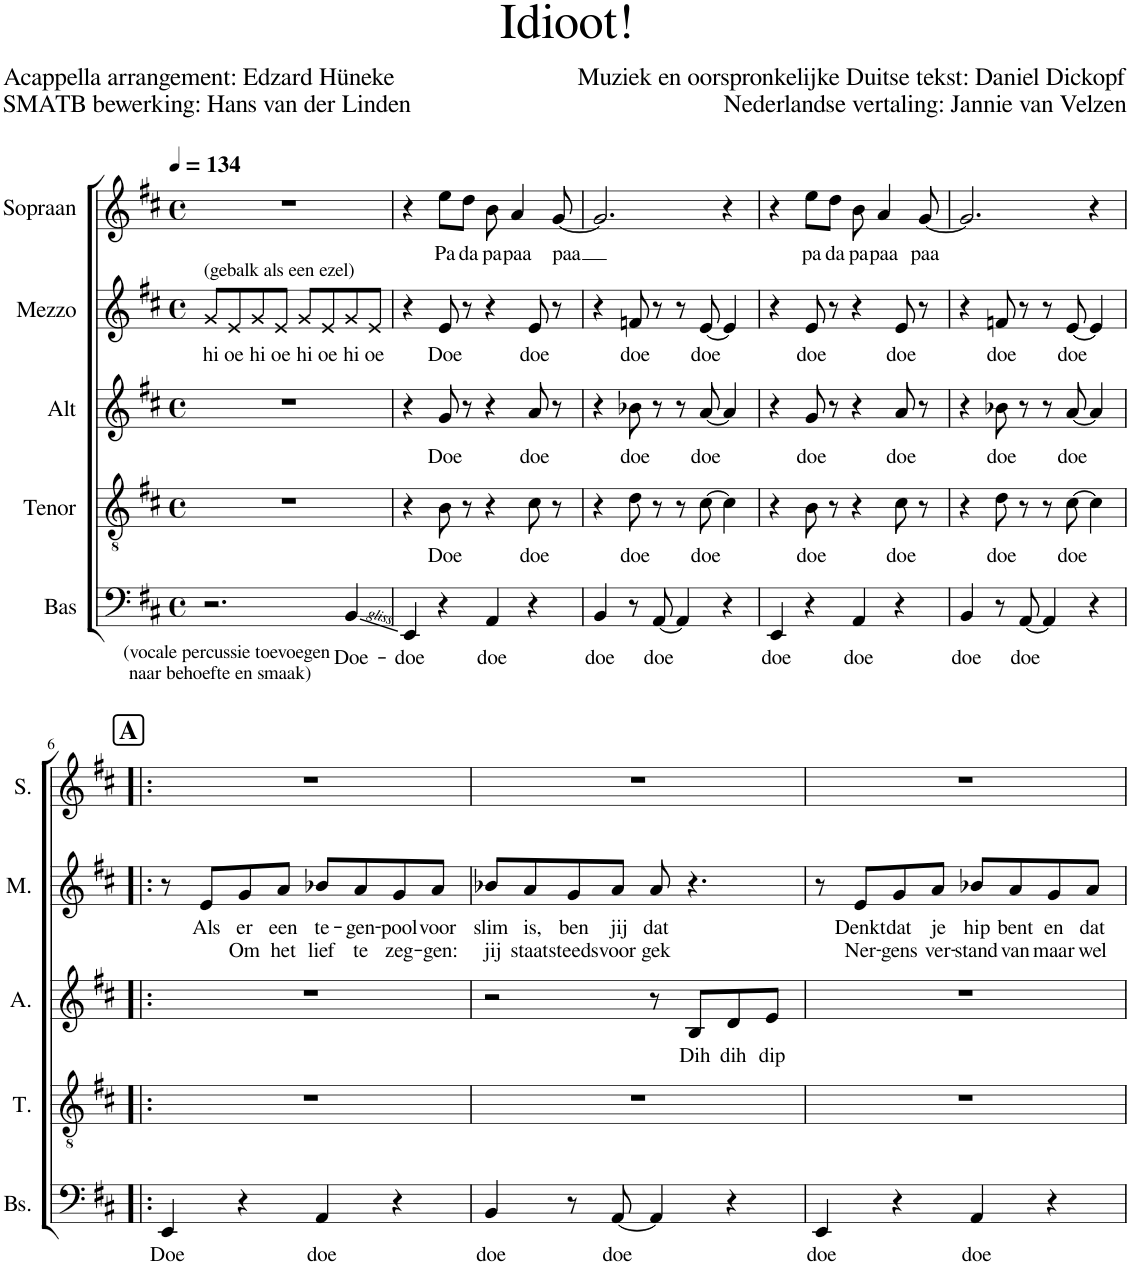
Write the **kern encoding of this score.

**kern	**text	**kern	**text	**kern	**text	**kern	**text	**text	**kern	**text
*part5	*part5	*part4	*part4	*part3	*part3	*part2	*part2	*part2	*part1	*part1
*staff5	*staff5	*staff4	*staff4	*staff3	*staff3	*staff2	*staff2	*staff2	*staff1	*staff1
*I"Bas	*	*I"Tenor	*	*I"Alt	*	*I"Mezzo	*	*	*I"Sopraan	*
*I'Bs.	*	*I'T.	*	*I'A.	*	*I'M.	*	*	*I'S.	*
*clefF4	*	*clefGv2	*	*clefG2	*	*clefG2	*	*	*clefG2	*
*k[f#c#]	*	*k[f#c#]	*	*k[f#c#]	*	*k[f#c#]	*	*	*k[f#c#]	*
*M4/4	*	*M4/4	*	*M4/4	*	*M4/4	*	*	*M4/4	*
*met(c)	*	*met(c)	*	*met(c)	*	*met(c)	*	*	*met(c)	*
*MM134	*	*MM134	*	*MM134	*	*MM134	*	*	*MM134	*
=1	=1	=1	=1	=1	=1	=1	=1	=1	=1	=1
!	!	!	!	!	!	!LO:TX:a:t=(gebalk als een ezel)	!	!	!	!
!LO:TX:b:t=(vocale percussie toevoegen	!	!	!	!	!	!	!	!	!	!
!LO:TX:b:t=naar behoefte en smaak)	!	!	!	!	!	!	!	!	!	!
!	!	!	!	!	!	!	!LO:LY:b	!	!	!
2.r	.	1r	.	1r	.	8g/L	hi	.	1r	.
!	!	!	!	!	!	!	!LO:LY:b	!	!	!
.	.	.	.	.	.	8e/	oe	.	.	.
!	!	!	!	!	!	!	!LO:LY:b	!	!	!
.	.	.	.	.	.	8g/	hi	.	.	.
!	!	!	!	!	!	!	!LO:LY:b	!	!	!
.	.	.	.	.	.	8e/J	oe	.	.	.
!	!	!	!	!	!	!	!LO:LY:b	!	!	!
.	.	.	.	.	.	8g/L	hi	.	.	.
!	!	!	!	!	!	!	!LO:LY:b	!	!	!
.	.	.	.	.	.	8e/	oe	.	.	.
!	!LO:LY:b	!	!	!	!	!	!LO:LY:b	!	!	!
4BB/	Doe-	.	.	.	.	8g/	hi	.	.	.
!	!	!	!	!	!	!	!LO:LY:b	!	!	!
.	.	.	.	.	.	8e/J	oe	.	.	.
=2	=2	=2	=2	=2	=2	=2	=2	=2	=2	=2
!	!LO:LY:b	!	!	!	!	!	!	!	!	!
4EE/	-doe	4r	.	4r	.	4r	.	.	4r	.
!	!	!	!LO:LY:b	!	!LO:LY:b	!	!LO:LY:b	!	!	!LO:LY:b
4r	.	8B\	Doe	8g/	Doe	8e/	Doe	.	8ee\L	Pa
!	!	!	!	!	!	!	!	!	!	!LO:LY:b
.	.	8r	.	8r	.	8r	.	.	8dd\J	da
!	!LO:LY:b	!	!	!	!	!	!	!	!	!LO:LY:b
4AA/	doe	4r	.	4r	.	4r	.	.	8b\	pa
!	!	!	!	!	!	!	!	!	!	!LO:LY:b
.	.	.	.	.	.	.	.	.	4a/	paa
!	!	!	!LO:LY:b	!	!LO:LY:b	!	!LO:LY:b	!	!	!
4r	.	8c#\	doe	8a/	doe	8e/	doe	.	.	.
!	!	!	!	!	!	!	!	!	!	!LO:LY:b
.	.	8r	.	8r	.	8r	.	.	[8g/	paa
=3	=3	=3	=3	=3	=3	=3	=3	=3	=3	=3
!	!LO:LY:b	!	!	!	!	!	!	!	!	!
4BB/	doe	4r	.	4r	.	4r	.	.	2.g/]	.
!	!	!	!LO:LY:b	!	!LO:LY:b	!	!LO:LY:b	!	!	!
8r	.	8d\	doe	8b-X\	doe	8fn/	doe	.	.	.
!	!LO:LY:b	!	!	!	!	!	!	!	!	!
[8AA/	doe	8r	.	8r	.	8r	.	.	.	.
4AA/]	.	8r	.	8r	.	8r	.	.	.	.
!	!	!	!LO:LY:b	!	!LO:LY:b	!	!LO:LY:b	!	!	!
.	.	[8c#\	doe	[8a/	doe	[8e/	doe	.	.	.
4r	.	4c#\]	.	4a/]	.	4e/]	.	.	4r	.
=4	=4	=4	=4	=4	=4	=4	=4	=4	=4	=4
!	!LO:LY:b	!	!	!	!	!	!	!	!	!
4EE/	doe	4r	.	4r	.	4r	.	.	4r	.
!	!	!	!LO:LY:b	!	!LO:LY:b	!	!LO:LY:b	!	!	!LO:LY:b
4r	.	8B\	doe	8g/	doe	8e/	doe	.	8ee\L	pa
!	!	!	!	!	!	!	!	!	!	!LO:LY:b
.	.	8r	.	8r	.	8r	.	.	8dd\J	da
!	!LO:LY:b	!	!	!	!	!	!	!	!	!LO:LY:b
4AA/	doe	4r	.	4r	.	4r	.	.	8b\	pa
!	!	!	!	!	!	!	!	!	!	!LO:LY:b
.	.	.	.	.	.	.	.	.	4a/	paa
!	!	!	!LO:LY:b	!	!LO:LY:b	!	!LO:LY:b	!	!	!
4r	.	8c#\	doe	8a/	doe	8e/	doe	.	.	.
!	!	!	!	!	!	!	!	!	!	!LO:LY:b
.	.	8r	.	8r	.	8r	.	.	[8g/	paa
=5	=5	=5	=5	=5	=5	=5	=5	=5	=5	=5
!	!LO:LY:b	!	!	!	!	!	!	!	!	!
4BB/	doe	4r	.	4r	.	4r	.	.	2.g/]	.
!	!	!	!LO:LY:b	!	!LO:LY:b	!	!LO:LY:b	!	!	!
8r	.	8d\	doe	8b-X\	doe	8fn/	doe	.	.	.
!	!LO:LY:b	!	!	!	!	!	!	!	!	!
[8AA/	doe	8r	.	8r	.	8r	.	.	.	.
4AA/]	.	8r	.	8r	.	8r	.	.	.	.
!	!	!	!LO:LY:b	!	!LO:LY:b	!	!LO:LY:b	!	!	!
.	.	[8c#\	doe	[8a/	doe	[8e/	doe	.	.	.
4r	.	4c#\]	.	4a/]	.	4e/]	.	.	4r	.
!!LO:LB:g=z
!!LO:REH:place=s1:a:B:cj:fs=14:t=A
=6!|:	=6!|:	=6!|:	=6!|:	=6!|:	=6!|:	=6!|:	=6!|:	=6!|:	=6!|:	=6!|:
!	!LO:LY:b	!	!	!	!	!	!	!	!	!
4EE/	Doe	1r	.	1r	.	8r	.	.	1r	.
!	!	!	!	!	!	!	!LO:LY:b	!	!	!
.	.	.	.	.	.	8e/L	Als	.	.	.
!	!	!	!	!	!	!	!LO:LY:b	!LO:LY:b	!	!
4r	.	.	.	.	.	8g/	er	Om	.	.
!	!	!	!	!	!	!	!LO:LY:b	!LO:LY:b	!	!
.	.	.	.	.	.	8a/J	een	het	.	.
!	!LO:LY:b	!	!	!	!	!	!LO:LY:b	!LO:LY:b	!	!
4AA/	doe	.	.	.	.	8b-X/L	te-	lief	.	.
!	!	!	!	!	!	!	!LO:LY:b	!LO:LY:b	!	!
.	.	.	.	.	.	8a/	-gen-	te	.	.
!	!	!	!	!	!	!	!LO:LY:b	!LO:LY:b	!	!
4r	.	.	.	.	.	8g/	-pool	zeg-	.	.
!	!	!	!	!	!	!	!LO:LY:b	!LO:LY:b	!	!
.	.	.	.	.	.	8a/J	voor	-gen:	.	.
=7	=7	=7	=7	=7	=7	=7	=7	=7	=7	=7
!	!LO:LY:b	!	!	!	!	!	!LO:LY:b	!LO:LY:b	!	!
4BB/	doe	1r	.	2r	.	8b-X/L	slim	jij	1r	.
!	!	!	!	!	!	!	!LO:LY:b	!LO:LY:b	!	!
.	.	.	.	.	.	8a/	is,	staat	.	.
!	!	!	!	!	!	!	!LO:LY:b	!LO:LY:b	!	!
8r	.	.	.	.	.	8g/	ben	steeds	.	.
!	!LO:LY:b	!	!	!	!	!	!LO:LY:b	!LO:LY:b	!	!
[8AA/	doe	.	.	.	.	8a/J	jij	voor	.	.
!	!	!	!	!	!	!	!LO:LY:b	!LO:LY:b	!	!
4AA/]	.	.	.	8r	.	8a/	dat	gek	.	.
!	!	!	!	!	!LO:LY:b	!	!	!	!	!
.	.	.	.	8B/L	Dih	4.r	.	.	.	.
!	!	!	!	!	!LO:LY:b	!	!	!	!	!
4r	.	.	.	8d/	dih	.	.	.	.	.
!	!	!	!	!	!LO:LY:b	!	!	!	!	!
.	.	.	.	8e/J	dip	.	.	.	.	.
=8	=8	=8	=8	=8	=8	=8	=8	=8	=8	=8
!	!LO:LY:b	!	!	!	!	!	!	!	!	!
4EE/	doe	1r	.	1r	.	8r	.	.	1r	.
!	!	!	!	!	!	!	!LO:LY:b	!LO:LY:b	!	!
.	.	.	.	.	.	8e/L	Denkt	Ner-	.	.
!	!	!	!	!	!	!	!LO:LY:b	!LO:LY:b	!	!
4r	.	.	.	.	.	8g/	dat	-gens	.	.
!	!	!	!	!	!	!	!LO:LY:b	!LO:LY:b	!	!
.	.	.	.	.	.	8a/J	je	ver-	.	.
!	!LO:LY:b	!	!	!	!	!	!LO:LY:b	!LO:LY:b	!	!
4AA/	doe	.	.	.	.	8b-X/L	hip	-stand	.	.
!	!	!	!	!	!	!	!LO:LY:b	!LO:LY:b	!	!
.	.	.	.	.	.	8a/	bent	van	.	.
!	!	!	!	!	!	!	!LO:LY:b	!LO:LY:b	!	!
4r	.	.	.	.	.	8g/	en	maar	.	.
!	!	!	!	!	!	!	!LO:LY:b	!LO:LY:b	!	!
.	.	.	.	.	.	8a/J	dat	wel	.	.
=	=	=	=	=	=	=	=	=	=	=
*-	*-	*-	*-	*-	*-	*-	*-	*-	*-	*-
